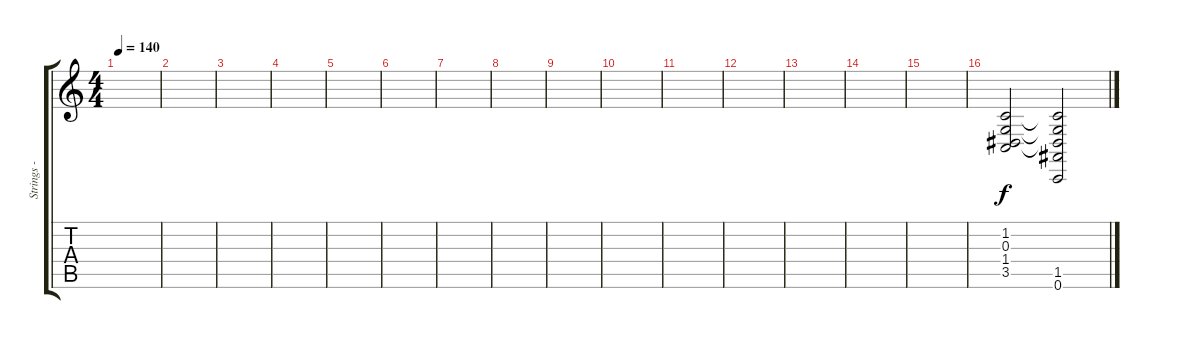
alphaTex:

\track ("Strings - Aggressivity" "Strings - ") {instrument stringensemble1}
\staff {score tabs}
\tuning (E4 B3 G3 D3 A2 C2) {hide}
\ts (4 4)
\tempo 140
\clef g2
\ks c
|
|
|
|
|
|
|
|
|
|
|
|
|
|
|
(1.2 0.3 1.4 3.5).2 (1.2{t} 0.3{t} 1.4{t} 1.5 0.6).2
